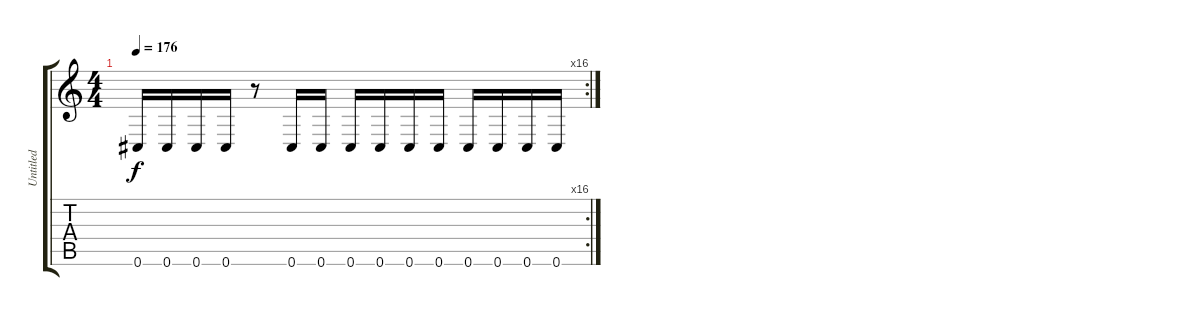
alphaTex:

\track ("Untitled" "Untitled") {instrument distortionguitar}
\staff {score tabs}
\tuning (Db4 Ab3 E3 B2 Gb2 Db2) {hide}
\rc 16
\ts (4 4)
\tempo 176
\clef g2
\ks c
0.6.16{dy f} 0.6.16 0.6.16 0.6.16 r.8 0.6.16 0.6.16 0.6.16 0.6.16 0.6.16 0.6.16 0.6.16 0.6.16 0.6.16 0.6.16
